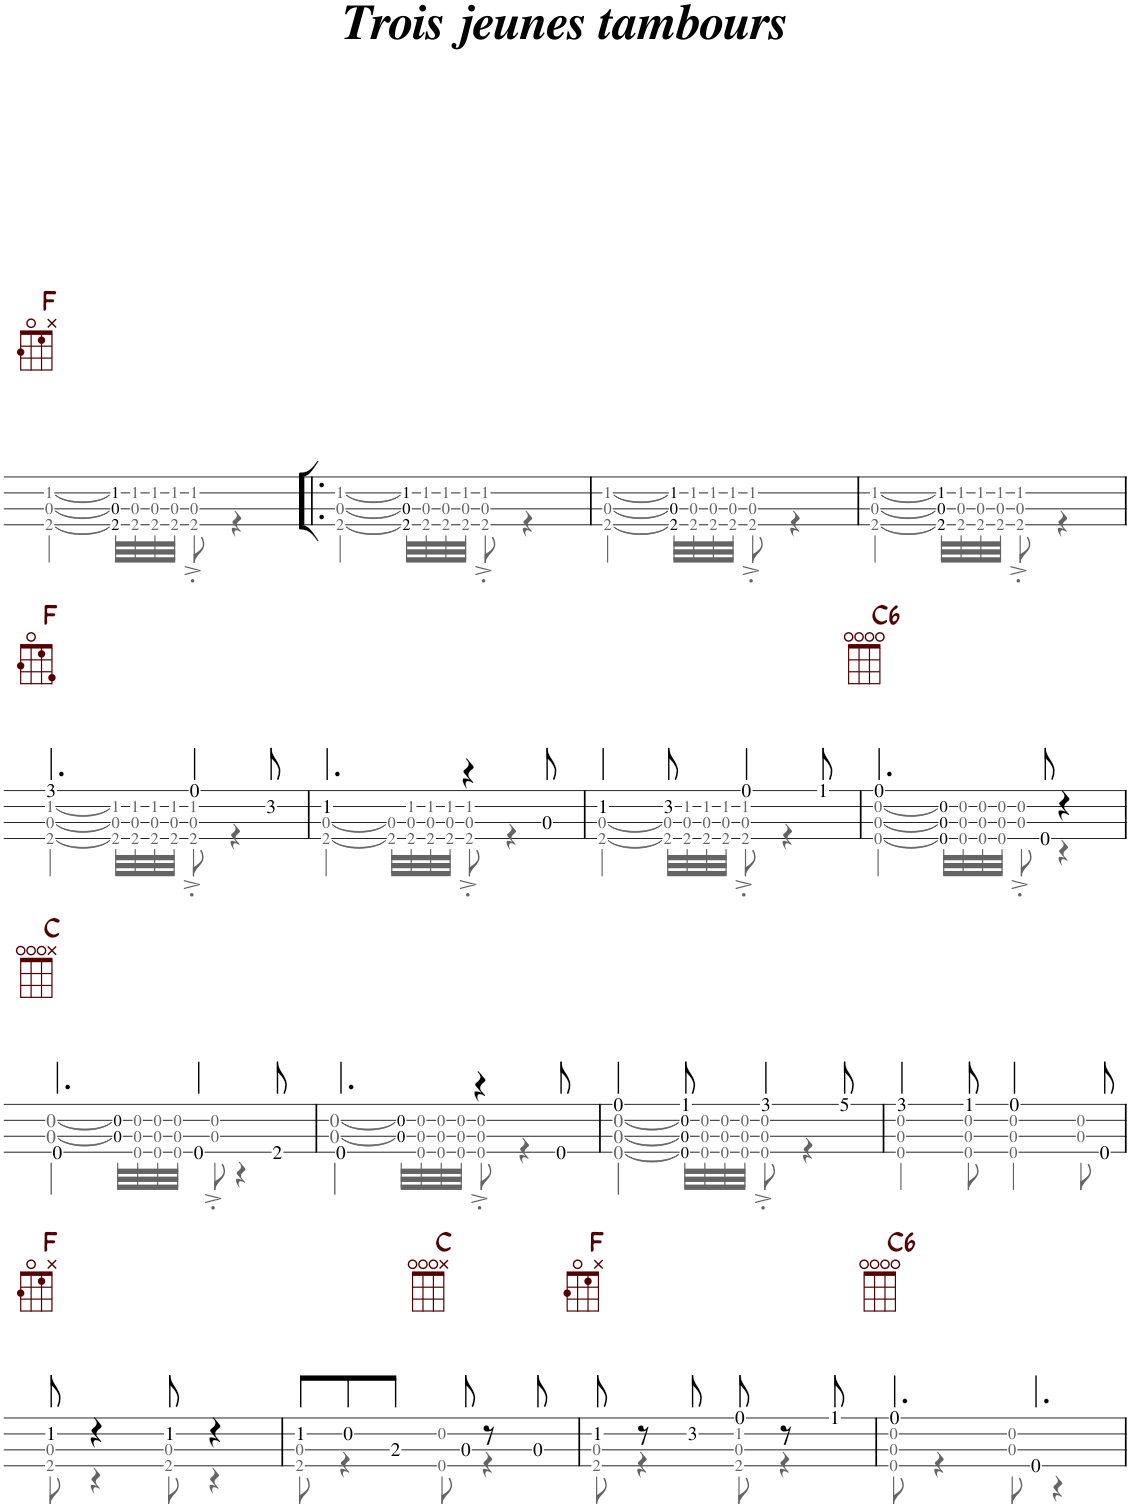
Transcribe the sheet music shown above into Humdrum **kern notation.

**kern	**harte
*part1	*part1
*staff1	*
*I"Ukulélé [Tablature]	*
*stria4	*
*k[]	*
*M6/8	*
=1	=1
*^	*
2.ryy	[4a!i\ [4c!i\ [4f!i\	F:maj
.	32a!\] 32c!\] 32f!\]LLL	.
.	32a!i\ 32c!i\ 32f!i\	.
.	32a!i\ 32c!i\ 32f!i\	.
.	32a!i\ 32c!i\ 32f!i\JJJ	.
.	8a!i\^' 8c!i\^' 8f!i\^'	.
.	4r	.
=2!|:	=2!|:	=2!|:
2.ryy	[4a!i\ [4c!i\ [4f!i\	.
.	32a!\] 32c!\] 32f!\]LLL	.
.	32a!i\ 32c!i\ 32f!i\	.
.	32a!i\ 32c!i\ 32f!i\	.
.	32a!i\ 32c!i\ 32f!i\JJJ	.
.	8a!i\^' 8c!i\^' 8f!i\^'	.
.	4r	.
=3	=3	=3
2.ryy	[4a!i\ [4c!i\ [4f!i\	.
.	32a!\] 32c!\] 32f!\]LLL	.
.	32a!i\ 32c!i\ 32f!i\	.
.	32a!i\ 32c!i\ 32f!i\	.
.	32a!i\ 32c!i\ 32f!i\JJJ	.
.	8a!i\^' 8c!i\^' 8f!i\^'	.
.	4r	.
=4	=4	=4
2.ryy	[4a!i\ [4c!i\ [4f!i\	.
.	32a!\] 32c!\] 32f!\]LLL	.
.	32a!i\ 32c!i\ 32f!i\	.
.	32a!i\ 32c!i\ 32f!i\	.
.	32a!i\ 32c!i\ 32f!i\JJJ	.
.	8a!i\^' 8c!i\^' 8f!i\^'	.
.	4r	.
!!LO:LB:g=z	!!
=5	=5	=5
4.cc/	[4a!i\ [4c!i\ [4f!i\	F:maj
.	32a!i\] 32c!i\] 32f!i\]LLL	.
.	32a!i\ 32c!i\ 32f!i\	.
.	32a!i\ 32c!i\ 32f!i\	.
.	32a!i\ 32c!i\ 32f!i\JJJ	.
4a/	8a!i\^' 8c!i\^' 8f!i\^'	.
.	4r	.
8g/	.	.
=6	=6	=6
4.f/	[4a!i\ [4c!i\	.
.	32a!i\] 32c!i\]LLL	.
.	32a!i\ 32c!i\ 32f!i\	.
.	32a!i\ 32c!i\ 32f!i\	.
.	32a!i\ 32c!i\ 32f!i\JJJ	.
4r	8a!i\^' 8c!i\^' 8f!i\^'	.
.	4r	.
8c/	.	.
=7	=7	=7
4f/	[4a!i\ [4c!i\	.
8g/	32a!i\] 32c!i\]LLL	.
.	32a!i\ 32c!i\ 32f!i\	.
.	32a!i\ 32c!i\ 32f!i\	.
.	32a!i\ 32c!i\ 32f!i\JJJ	.
4a/	8a!i\^' 8c!i\^' 8f!i\^'	.
.	4r	.
8b-/	.	.
=8	=8	=8
!	!	!LO:H:kt=6
4.a/	[4g!i\ [4c!i\ [4e!i\	C:maj6
.	32g!\] 32c!\] 32e!\]LLL	.
.	32g!i\ 32c!i\ 32e!i\	.
.	32g!i\ 32c!i\ 32e!i\	.
.	32g!i\ 32c!i\ 32e!i\JJJ	.
8g/	8c!i\^' 8e!i\^'	.
4r	4r	.
!!LO:LB:g=z	!!
=9	=9	=9
4.g/	[4ci\ [4ei\	C:maj
.	32c!\] 32e!\]LLL	.
.	32g!i\ 32c!i\ 32e!i\	.
.	32g!i\ 32c!i\ 32e!i\	.
.	32g!i\ 32c!i\ 32e!i\JJJ	.
4g/	8c!i\^' 8e!i\^'	.
.	4r	.
8a/	.	.
=10	=10	=10
4.g/	[4ci\ [4ei\	.
.	32c!\] 32e!\]LLL	.
.	32g!i\ 32c!i\ 32e!i\	.
.	32g!i\ 32c!i\ 32e!i\	.
.	32g!i\ 32c!i\ 32e!i\JJJ	.
4r	8g!i\^' 8c!i\^' 8e!i\^'	.
.	4r	.
8g/	.	.
=11	=11	=11
4a/	[4gi\ [4ci\ [4ei\	.
8b-/	32g!\] 32c!\] 32e!\]LLL	.
.	32g!i\ 32c!i\ 32e!i\	.
.	32g!i\ 32c!i\ 32e!i\	.
.	32g!i\ 32c!i\ 32e!i\JJJ	.
4cc/	8g!i\^' 8c!i\^' 8e!i\^'	.
.	4r	.
8dd/	.	.
=12	=12	=12
4cc/	4g!i\ 4c!i\ 4e!i\	.
8b-/	8g!i\ 8c!i\ 8e!i\	.
4a/	4g!i\ 4c!i\ 4e!i\	.
8g/	8c!i\ 8e!i\	.
!!LO:LB:g=z	!!
=13	=13	=13
8f/	8a!i\ 8c!i\	F:maj
4r	4r	.
8f/	8a!i\ 8c!i\	.
4r	4r	.
=14	=14	=14
8f/L	8a!i\ 8c!i\	.
8e/	4r	.
8d/J	.	.
8c/	8g!i\ 8e!i\	C:maj
8r	4r	.
8c/	.	.
=15	=15	=15
8f/	8a!i\ 8c!i\	F:maj
8r	4r	.
8g/	.	.
8a/	8a!i\ 8c!i\ 8f!i\	.
8r	4r	.
8b-/	.	.
=16	=16	=16
!	!	!LO:H:kt=6
4.a/	8g!i\ 8c!i\ 8e!i\	C:maj6
.	4r	.
4.g/	8c!i\ 8e!i\	.
.	4r	.
*v	*v	*
=	=
*-	*-
